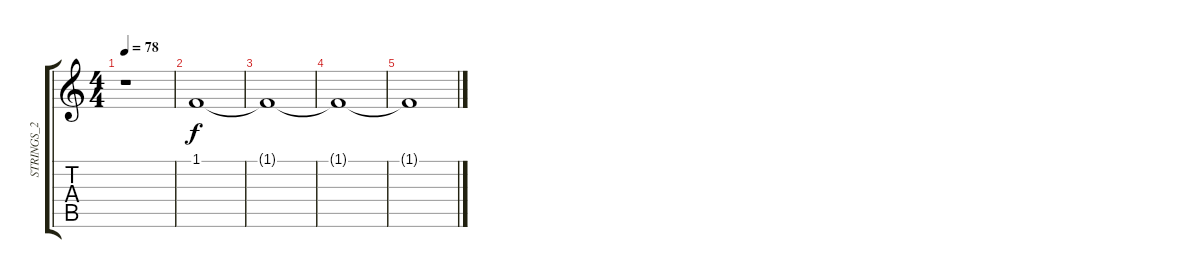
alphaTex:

\track ("STRINGS_2" "STRINGS_2") {instrument stringensemble1}
\staff {score tabs}
\tuning (E4 B3 G3 D3 A2 E2) {hide}
\ts (4 4)
\tempo 78
\clef g2
\ks c
r.1{dy f} |
1.1.1 |
1.1{t}.1 |
1.1{t}.1 |
1.1{t}.1
